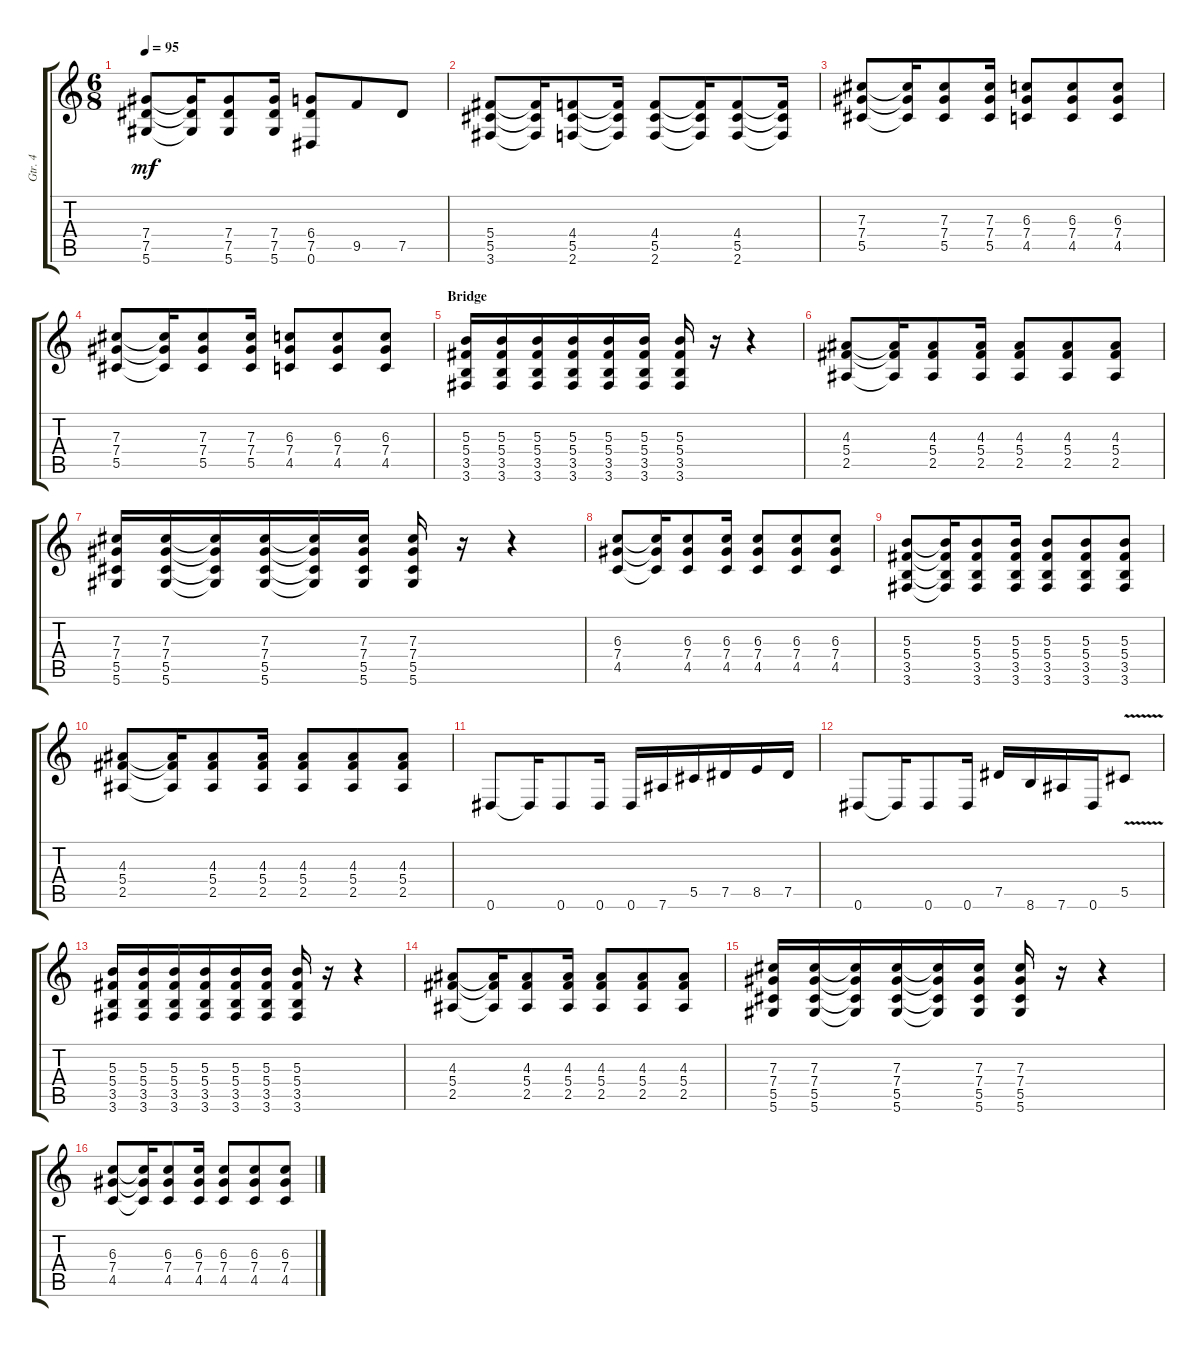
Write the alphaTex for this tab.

\track ("Gtr. 4" "Gtr. 4") {instrument overdrivenguitar}
\staff {score tabs}
\tuning (Eb4 Bb3 Gb3 Db3 Ab2 Eb2) {hide}
\ts (6 8)
\tempo 95
\clef g2
\ks c
(7.4 7.5 5.6).8{dy mf} (7.4{t} 7.5{t} 5.6{t}).16 (7.4 7.5 5.6).8 (7.4 7.5 5.6).16 (6.4 7.5 0.6).8 9.5.8 7.5.8 |
(5.4 5.5 3.6).8 (5.4{t} 5.5{t} 3.6{t}).16 (4.4 5.5 2.6).8 (4.4{t} 5.5{t} 2.6{t}).16 (4.4 5.5 2.6).8 (4.4{t} 5.5{t} 2.6{t}).16 (4.4 5.5 2.6).8 (4.4{t} 5.5{t} 2.6{t}).16 |
(7.3 7.4 5.5).8 (7.3{t} 7.4{t} 5.5{t}).16 (7.3 7.4 5.5).8 (7.3 7.4 5.5).16 (6.3 7.4 4.5).8 (6.3 7.4 4.5).8 (6.3 7.4 4.5).8 |
(7.3 7.4 5.5).8 (7.3{t} 7.4{t} 5.5{t}).16 (7.3 7.4 5.5).8 (7.3 7.4 5.5).16 (6.3 7.4 4.5).8 (6.3 7.4 4.5).8 (6.3 7.4 4.5).8 |
\section ("" "Bridge")
(5.3 5.4 3.5 3.6).16 (5.3 5.4 3.5 3.6).16 (5.3 5.4 3.5 3.6).16 (5.3 5.4 3.5 3.6).16 (5.3 5.4 3.5 3.6).16 (5.3 5.4 3.5 3.6).16 (5.3 5.4 3.5 3.6).16 r.16 r.4 |
(4.3 5.4 2.5).8 (4.3{t} 5.4{t} 2.5{t}).16 (4.3 5.4 2.5).8 (4.3 5.4 2.5).16 (4.3 5.4 2.5).8 (4.3 5.4 2.5).8 (4.3 5.4 2.5).8 |
(7.3 7.4 5.5 5.6).16 (7.3 7.4 5.5 5.6).16 (7.3{t} 7.4{t} 5.5{t} 5.6{t}).16 (7.3 7.4 5.5 5.6).16 (7.3{t} 7.4{t} 5.5{t} 5.6{t}).16 (7.3 7.4 5.5 5.6).16 (7.3 7.4 5.5 5.6).16 r.16 r.4 |
(6.3 7.4 4.5).8 (6.3{t} 7.4{t} 4.5{t}).16 (6.3 7.4 4.5).8 (6.3 7.4 4.5).16 (6.3 7.4 4.5).8 (6.3 7.4 4.5).8 (6.3 7.4 4.5).8 |
(5.3 5.4 3.5 3.6).8 (5.3{t} 5.4{t} 3.5{t} 3.6{t}).16 (5.3 5.4 3.5 3.6).8 (5.3 5.4 3.5 3.6).16 (5.3 5.4 3.5 3.6).8 (5.3 5.4 3.5 3.6).8 (5.3 5.4 3.5 3.6).8 |
(4.3 5.4 2.5).8 (4.3{t} 5.4{t} 2.5{t}).16 (4.3 5.4 2.5).8 (4.3 5.4 2.5).16 (4.3 5.4 2.5).8 (4.3 5.4 2.5).8 (4.3 5.4 2.5).8 |
0.6.8 0.6{t}.16 0.6.8 0.6.16 0.6.16 7.6.16 5.5.16 7.5.16 8.5.16 7.5.16 |
0.6.8 0.6{t}.16 0.6.8 0.6.16 7.5.16 8.6.16 7.6.16 0.6.16 5.5{v}.8 |
(5.3 5.4 3.5 3.6).16 (5.3 5.4 3.5 3.6).16 (5.3 5.4 3.5 3.6).16 (5.3 5.4 3.5 3.6).16 (5.3 5.4 3.5 3.6).16 (5.3 5.4 3.5 3.6).16 (5.3 5.4 3.5 3.6).16 r.16 r.4 |
(4.3 5.4 2.5).8 (4.3{t} 5.4{t} 2.5{t}).16 (4.3 5.4 2.5).8 (4.3 5.4 2.5).16 (4.3 5.4 2.5).8 (4.3 5.4 2.5).8 (4.3 5.4 2.5).8 |
(7.3 7.4 5.5 5.6).16 (7.3 7.4 5.5 5.6).16 (7.3{t} 7.4{t} 5.5{t} 5.6{t}).16 (7.3 7.4 5.5 5.6).16 (7.3{t} 7.4{t} 5.5{t} 5.6{t}).16 (7.3 7.4 5.5 5.6).16 (7.3 7.4 5.5 5.6).16 r.16 r.4 |
(6.3 7.4 4.5).8 (6.3{t} 7.4{t} 4.5{t}).16 (6.3 7.4 4.5).8 (6.3 7.4 4.5).16 (6.3 7.4 4.5).8 (6.3 7.4 4.5).8 (6.3 7.4 4.5).8
